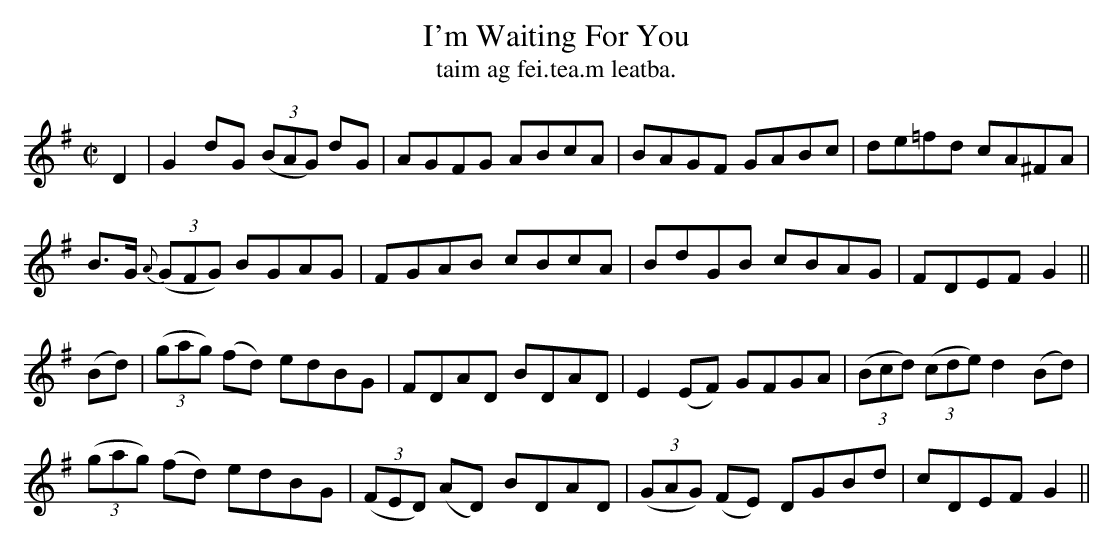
X:1
T: I'm Waiting For You
T: taim ag fei.tea.m leatba.
M: C|
L: 1/8
K: G
D2|G2 dG ((3BAG) dG|AGFG ABcA|BAGF GABc|de=fd cA^FA|
B>G {A}((3GFG) BGAG|FGAB cBcA|BdGB cBAG|FDEF G2||
(Bd)|((3gag) (fd) edBG|FDAD BDAD|E2 (EF) GFGA|((3Bcd) ((3cde) d2 (Bd)|
((3gag) (fd) edBG|((3FED) (AD) BDAD|((3GAG) (FE) DGBd|cDEF G2||
